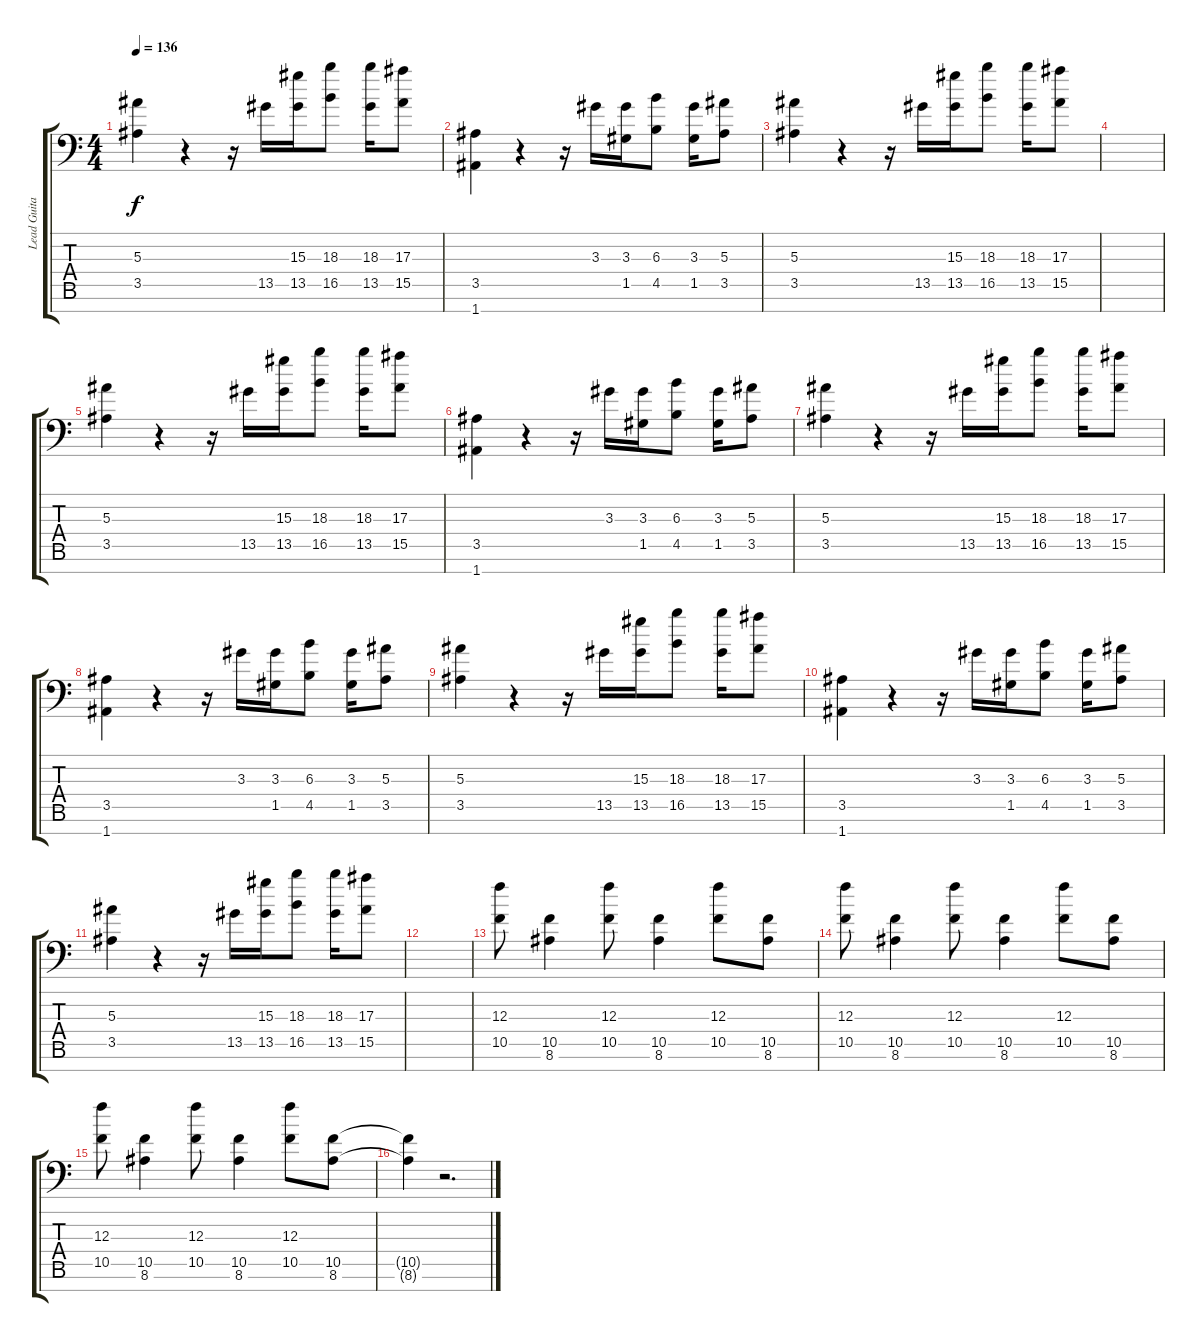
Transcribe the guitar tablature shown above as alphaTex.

\track ("Lead Guitar I" "Lead Guita") {instrument distortionguitar}
\staff {score tabs}
\tuning (D4 A3 F3 C3 G2 D2 A1) {hide}
\ts (4 4)
\tempo 136
\clef f4
\ks c
(5.3 3.5).4{dy f} r.4 r.16 13.5.16 (15.3 13.5).16 (18.3 16.5).8 (18.3 13.5).16 (17.3 15.5).8 |
(3.5 1.7).4 r.4 r.16 3.3.16 (3.3 1.5).16 (6.3 4.5).8 (3.3 1.5).16 (5.3 3.5).8 |
(5.3 3.5).4 r.4 r.16 13.5.16 (15.3 13.5).16 (18.3 16.5).8 (18.3 13.5).16 (17.3 15.5).8 |
|
(5.3 3.5).4 r.4 r.16 13.5.16 (15.3 13.5).16 (18.3 16.5).8 (18.3 13.5).16 (17.3 15.5).8 |
(3.5 1.7).4 r.4 r.16 3.3.16 (3.3 1.5).16 (6.3 4.5).8 (3.3 1.5).16 (5.3 3.5).8 |
(5.3 3.5).4 r.4 r.16 13.5.16 (15.3 13.5).16 (18.3 16.5).8 (18.3 13.5).16 (17.3 15.5).8 |
(3.5 1.7).4 r.4 r.16 3.3.16 (3.3 1.5).16 (6.3 4.5).8 (3.3 1.5).16 (5.3 3.5).8 |
(5.3 3.5).4 r.4 r.16 13.5.16 (15.3 13.5).16 (18.3 16.5).8 (18.3 13.5).16 (17.3 15.5).8 |
(3.5 1.7).4 r.4 r.16 3.3.16 (3.3 1.5).16 (6.3 4.5).8 (3.3 1.5).16 (5.3 3.5).8 |
(5.3 3.5).4 r.4 r.16 13.5.16 (15.3 13.5).16 (18.3 16.5).8 (18.3 13.5).16 (17.3 15.5).8 |
|
(12.3 10.5).8 (10.5 8.6).4 (12.3 10.5).8 (10.5 8.6).4 (12.3 10.5).8 (10.5 8.6).8 |
(12.3 10.5).8 (10.5 8.6).4 (12.3 10.5).8 (10.5 8.6).4 (12.3 10.5).8 (10.5 8.6).8 |
(12.3 10.5).8 (10.5 8.6).4 (12.3 10.5).8 (10.5 8.6).4 (12.3 10.5).8 (10.5 8.6).8 |
(10.5{t} 8.6{t}).4 r.2{d}
